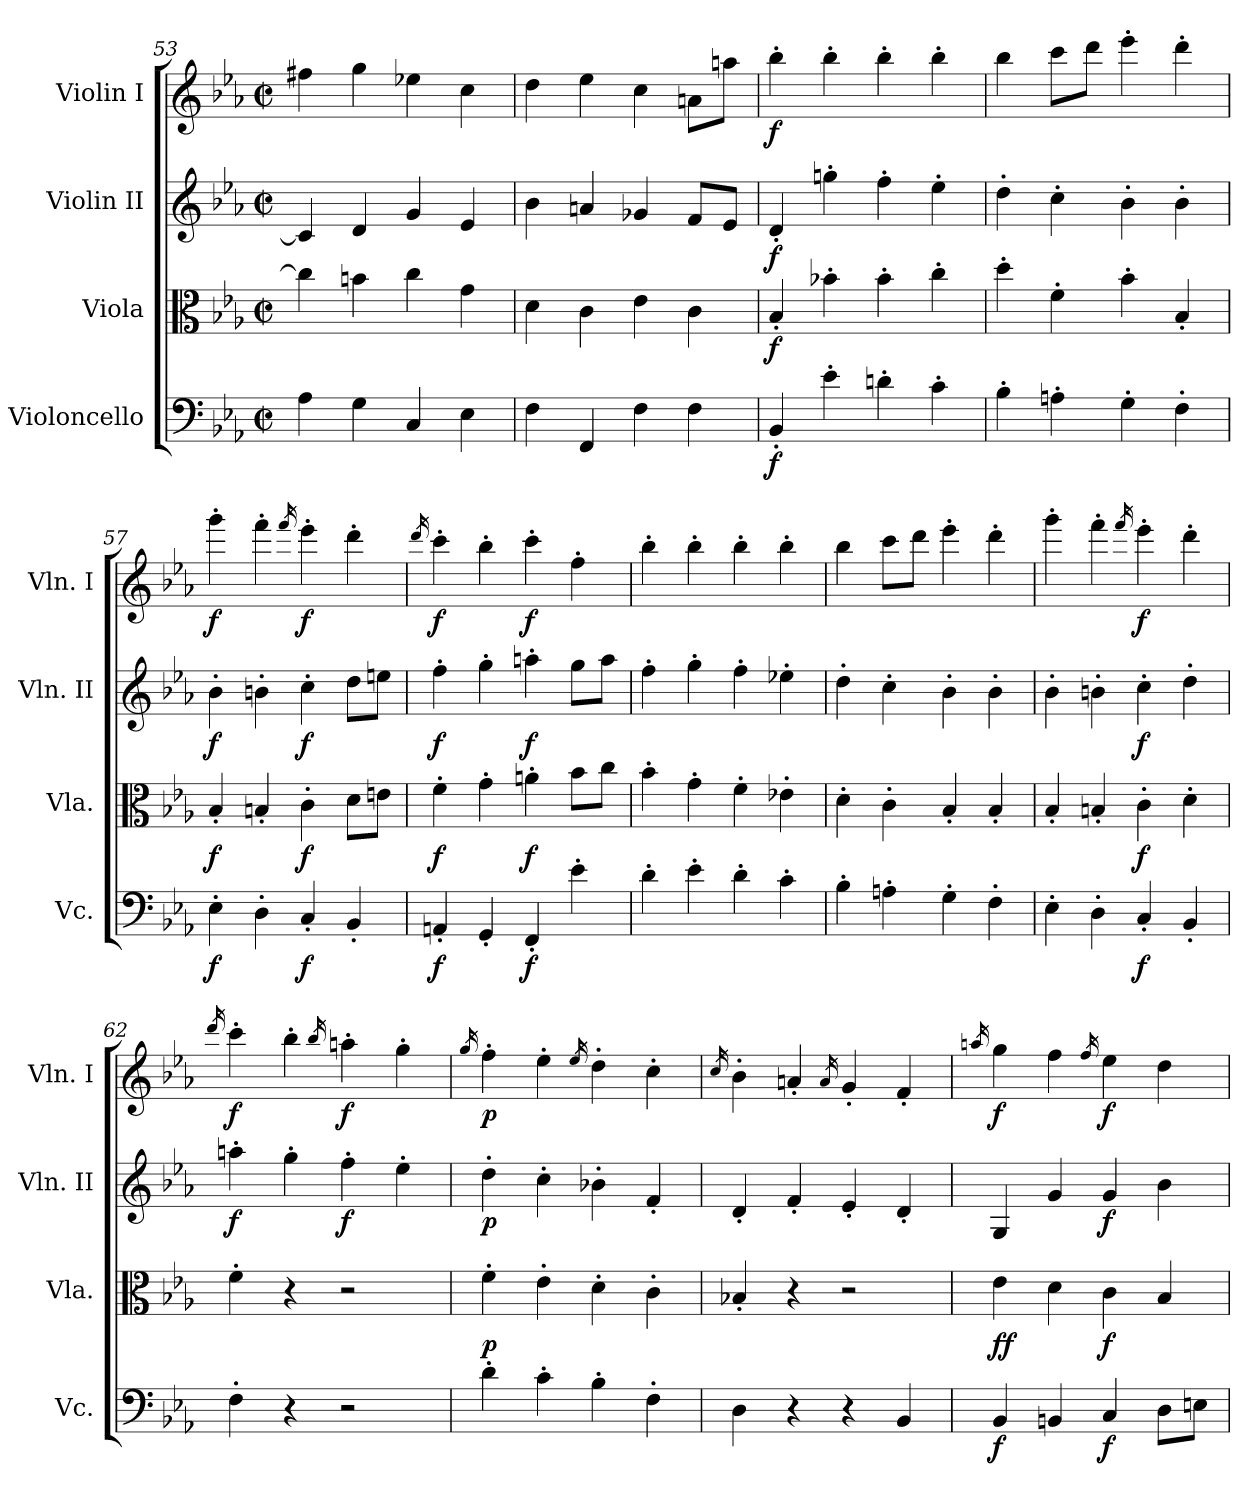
**kern	**dynam	**kern	**dynam	**kern	**dynam	**kern	**dynam
*part4	*part4	*part3	*part3	*part2	*part2	*part1	*part1
*staff4	*staff4	*staff3	*staff3	*staff2	*staff2	*staff1	*staff1
*I"Violoncello	*	*I"Viola	*	*I"Violin II	*	*I"Violin I	*
*I'Vc.	*	*I'Vla.	*	*I'Vln. II	*	*I'Vln. I	*
*clefF4	*	*clefC3	*	*clefG2	*	*clefG2	*
*k[b-e-a-]	*	*k[b-e-a-]	*	*k[b-e-a-]	*	*k[b-e-a-]	*
*M2/2	*	*M2/2	*	*M2/2	*	*M2/2	*
*met(c|)	*	*met(c|)	*	*met(c|)	*	*met(c|)	*
=53	=53	=53	=53	=53	=53	=53	=53
4A-\	.	4cc\]	.	4c/]	.	4ff#X\	.
4G\	.	4bn\	.	4d/	.	4gg\	.
4C/	.	4cc\	.	4g/	.	4ee-X\	.
4E-\	.	4g\	.	4e-/	.	4cc\	.
=54	=54	=54	=54	=54	=54	=54	=54
4F\	.	4d\	.	4b-\	.	4dd\	.
4FF/	.	4c\	.	4an/	.	4ee-\	.
4F\	.	4e-\	.	4g-X/	.	4cc\	.
4F\	.	4c\	.	8f/L	.	8an\L	.
.	.	.	.	8e-/J	.	8aan\J	.
=55	=55	=55	=55	=55	=55	=55	=55
!	!LO:DY:b	!	!LO:DY:b	!	!LO:DY:b	!	!LO:DY:b
4BB-'/	f	4B-'/	f	4d'/	f	4bb-'\	f
4e-'\	.	4b-X'\	.	4ggn'\	.	4bb-'\	.
4dn'\	.	4b-'\	.	4ff'\	.	4bb-'\	.
4c'\	.	4cc'\	.	4ee-'\	.	4bb-'\	.
=56	=56	=56	=56	=56	=56	=56	=56
4B-'\	.	4dd'\	.	4dd'\	.	4bb-\	.
4An'\	.	4f'\	.	4cc'\	.	8ccc\L	.
.	.	.	.	.	.	8ddd\J	.
4G'\	.	4b-'\	.	4b-'\	.	4eee-'\	.
4F'\	.	4B-'/	.	4b-'\	.	4ddd'\	.
=57	=57	=57	=57	=57	=57	=57	=57
!	!LO:DY:b	!	!LO:DY:b	!	!LO:DY:b	!	!LO:DY:b
4E-'\	f	4B-'/	f	4b-'\	f	4ggg'\	f
4D'\	.	4Bn'/	.	4bn'\	.	4fff'\	.
.	.	.	.	.	.	16qfff/	.
!	!LO:DY:b	!	!LO:DY:b	!	!LO:DY:b	!	!LO:DY:b
4C'/	f	4c'\	f	4cc'\	f	4eee-'\	f
4BB-'/	.	8d\L	.	8dd\L	.	4ddd'\	.
.	.	8en\J	.	8een\J	.	.	.
=58	=58	=58	=58	=58	=58	=58	=58
.	.	.	.	.	.	16qddd/	.
!	!LO:DY:b	!	!LO:DY:b	!	!LO:DY:b	!	!LO:DY:b
4AAn'/	f	4f'\	f	4ff'\	f	4ccc'\	f
4GG'/	.	4g'\	.	4gg'\	.	4bb-'\	.
!	!LO:DY:b	!	!LO:DY:b	!	!LO:DY:b	!	!LO:DY:b
4FF'/	f	4an'\	f	4aan'\	f	4ccc'\	f
4e-'\	.	8b-\L	.	8gg\L	.	4ff'\	.
.	.	8cc\J	.	8aa\J	.	.	.
=59	=59	=59	=59	=59	=59	=59	=59
4d'\	.	4b-'\	.	4ff'\	.	4bb-'\	.
4e-'\	.	4g'\	.	4gg'\	.	4bb-'\	.
4d'\	.	4f'\	.	4ff'\	.	4bb-'\	.
4c'\	.	4e-X'\	.	4ee-X'\	.	4bb-'\	.
=60	=60	=60	=60	=60	=60	=60	=60
4B-'\	.	4d'\	.	4dd'\	.	4bb-\	.
4An'\	.	4c'\	.	4cc'\	.	8ccc\L	.
.	.	.	.	.	.	8ddd\J	.
4G'\	.	4B-'/	.	4b-'\	.	4eee-'\	.
4F'\	.	4B-'/	.	4b-'\	.	4ddd'\	.
=61	=61	=61	=61	=61	=61	=61	=61
4E-'\	.	4B-'/	.	4b-'\	.	4ggg'\	.
4D'\	.	4Bn'/	.	4bn'\	.	4fff'\	.
.	.	.	.	.	.	16qfff/	.
!	!LO:DY:b	!	!LO:DY:b	!	!LO:DY:b	!	!LO:DY:b
4C'/	f	4c'\	f	4cc'\	f	4eee-'\	f
4BB-'/	.	4d'\	.	4dd'\	.	4ddd'\	.
=62	=62	=62	=62	=62	=62	=62	=62
.	.	.	.	.	.	16qddd/	.
!	!	!	!	!	!LO:DY:b	!	!LO:DY:b
4F'\	.	4f'\	.	4aan'\	f	4ccc'\	f
4r	.	4r	.	4gg'\	.	4bb-'\	.
.	.	.	.	.	.	16qbb-/	.
!	!	!	!	!	!LO:DY:b	!	!LO:DY:b
2r	.	2r	.	4ff'\	f	4aan'\	f
.	.	.	.	4ee-'\	.	4gg'\	.
=63	=63	=63	=63	=63	=63	=63	=63
.	.	.	.	.	.	16qgg/	.
!	!	!	!LO:DY:b	!	!LO:DY:b	!	!LO:DY:b
4d'\	.	4f'\	p	4dd'\	p	4ff'\	p
4c'\	.	4e-'\	.	4cc'\	.	4ee-'\	.
.	.	.	.	.	.	16qee-/	.
4B-'\	.	4d'\	.	4b-X'\	.	4dd'\	.
4F'\	.	4c'\	.	4f'/	.	4cc'\	.
=64	=64	=64	=64	=64	=64	=64	=64
.	.	.	.	.	.	16qcc/	.
4D\	.	4B-X'/	.	4d'/	.	4b-'\	.
4r	.	4r	.	4f'/	.	4an'/	.
.	.	.	.	.	.	16qa/	.
4r	.	2r	.	4e-'/	.	4g'/	.
4BB-/	.	.	.	4d'/	.	4f'/	.
=65	=65	=65	=65	=65	=65	=65	=65
.	.	.	.	.	.	16qaan/	.
!	!LO:DY:b	!	!LO:DY:b	!	!	!	!
!	!	!	!LO:DY:n=1:b	!	!	!	!LO:DY:b
4BB-/	f	4e-\	f f	4G/	.	4gg\	f
4BBn/	.	4d\	.	4g/	.	4ff\	.
.	.	.	.	.	.	16qff/	.
!	!LO:DY:b	!	!LO:DY:n=2:b	!	!LO:DY:b	!	!LO:DY:b
4C/	f	4c\	f	4g/	f	4ee-\	f
8D\L	.	4B-/	.	4b-\	.	4dd\	.
8En\J	.	.	.	.	.	.	.
=	=	=	=	=	=	=	=
*-	*-	*-	*-	*-	*-	*-	*-
